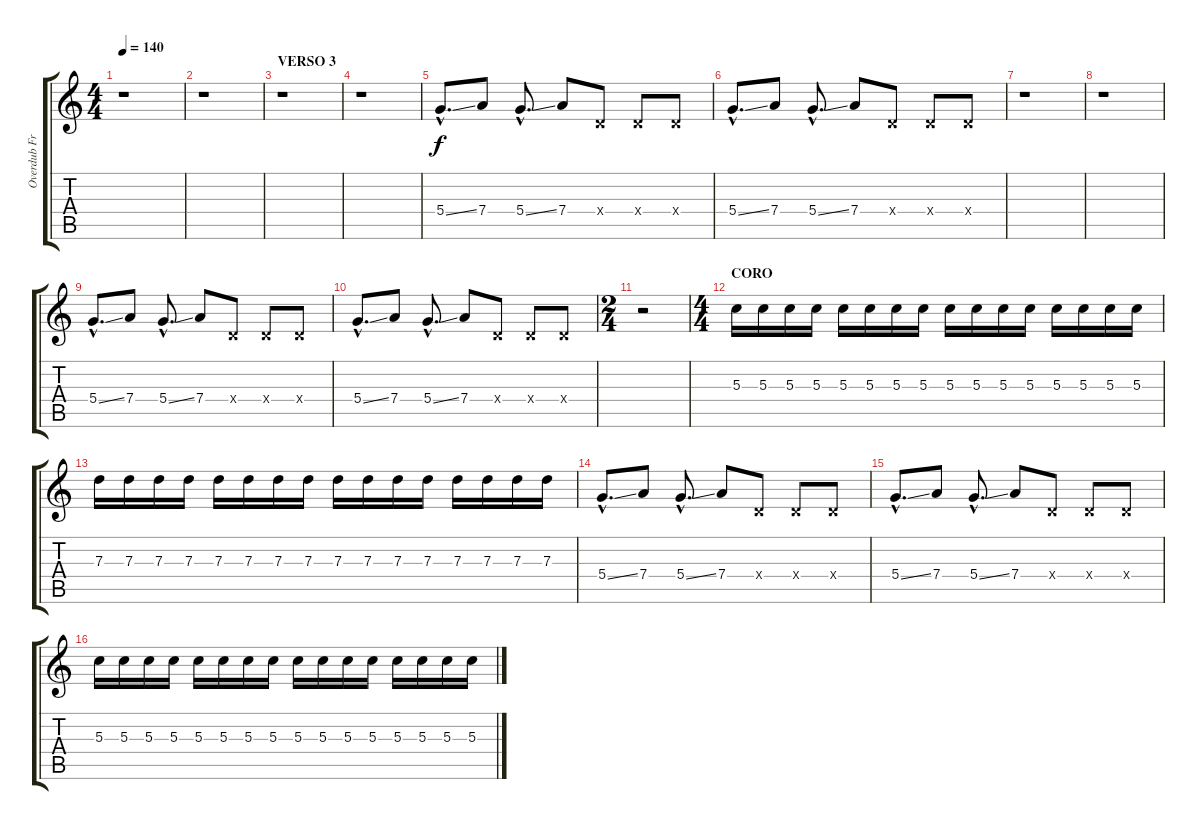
\track ("Overdub Franz" "Overdub Fr") {instrument distortionguitar}
\staff {score tabs}
\tuning (E4 B3 G3 D3 A2 E2) {hide}
\ts (4 4)
\tempo 140
\clef g2
\ks c
r.1{dy f} |
r.1 |
\section ("" "VERSO 3")
r.1 |
r.1 |
5.4{ss hac}.8{d} 7.4.8 5.4{ss hac}.8{d} 7.4.8 0.4{x}.8 0.4{x}.8 0.4{x}.8 |
5.4{ss hac}.8{d} 7.4.8 5.4{ss hac}.8{d} 7.4.8 0.4{x}.8 0.4{x}.8 0.4{x}.8 |
r.1 |
r.1 |
5.4{ss hac}.8{d} 7.4.8 5.4{ss hac}.8{d} 7.4.8 0.4{x}.8 0.4{x}.8 0.4{x}.8 |
5.4{ss hac}.8{d} 7.4.8 5.4{ss hac}.8{d} 7.4.8 0.4{x}.8 0.4{x}.8 0.4{x}.8 |
\ts (2 4)
r.2 |
\ts (4 4)
\section ("" "CORO")
5.3.16 5.3.16 5.3.16 5.3.16 5.3.16 5.3.16 5.3.16 5.3.16 5.3.16 5.3.16 5.3.16 5.3.16 5.3.16 5.3.16 5.3.16 5.3.16 |
7.3.16 7.3.16 7.3.16 7.3.16 7.3.16 7.3.16 7.3.16 7.3.16 7.3.16 7.3.16 7.3.16 7.3.16 7.3.16 7.3.16 7.3.16 7.3.16 |
5.4{ss hac}.8{d} 7.4.8 5.4{ss hac}.8{d} 7.4.8 0.4{x}.8 0.4{x}.8 0.4{x}.8 |
5.4{ss hac}.8{d} 7.4.8 5.4{ss hac}.8{d} 7.4.8 0.4{x}.8 0.4{x}.8 0.4{x}.8 |
5.3.16 5.3.16 5.3.16 5.3.16 5.3.16 5.3.16 5.3.16 5.3.16 5.3.16 5.3.16 5.3.16 5.3.16 5.3.16 5.3.16 5.3.16 5.3.16
